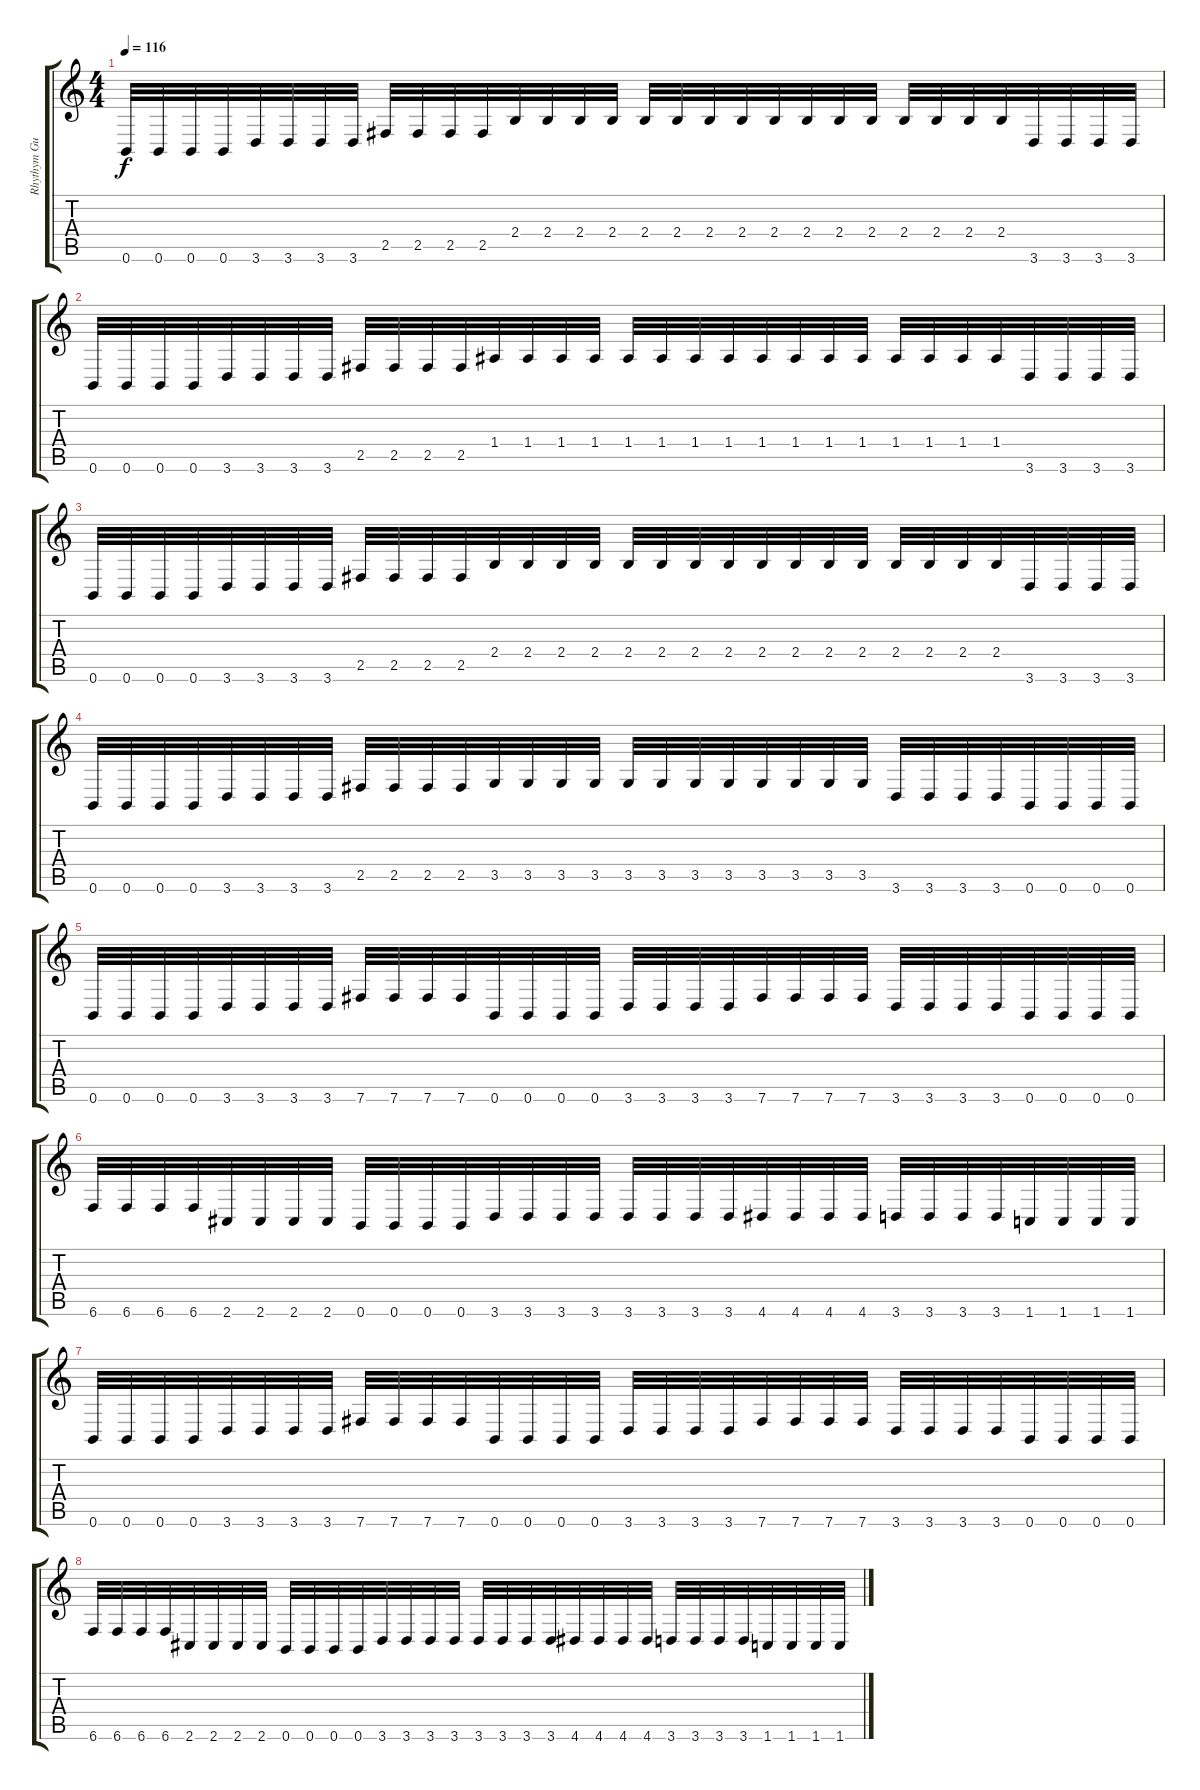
\track ("Rhythym Guitar II" "Rhythym Gu") {instrument overdrivenguitar}
\staff {score tabs}
\tuning (B3 Gb3 D3 A2 E2 B1) {hide}
\ts (4 4)
\tempo 116
\clef g2
\ks c
0.6.32{dy f} 0.6.32 0.6.32 0.6.32 3.6.32 3.6.32 3.6.32 3.6.32 2.5.32 2.5.32 2.5.32 2.5.32 2.4.32 2.4.32 2.4.32 2.4.32 2.4.32 2.4.32 2.4.32 2.4.32 2.4.32 2.4.32 2.4.32 2.4.32 2.4.32 2.4.32 2.4.32 2.4.32 3.6.32 3.6.32 3.6.32 3.6.32 |
0.6.32 0.6.32 0.6.32 0.6.32 3.6.32 3.6.32 3.6.32 3.6.32 2.5.32 2.5.32 2.5.32 2.5.32 1.4.32 1.4.32 1.4.32 1.4.32 1.4.32 1.4.32 1.4.32 1.4.32 1.4.32 1.4.32 1.4.32 1.4.32 1.4.32 1.4.32 1.4.32 1.4.32 3.6.32 3.6.32 3.6.32 3.6.32 |
0.6.32 0.6.32 0.6.32 0.6.32 3.6.32 3.6.32 3.6.32 3.6.32 2.5.32 2.5.32 2.5.32 2.5.32 2.4.32 2.4.32 2.4.32 2.4.32 2.4.32 2.4.32 2.4.32 2.4.32 2.4.32 2.4.32 2.4.32 2.4.32 2.4.32 2.4.32 2.4.32 2.4.32 3.6.32 3.6.32 3.6.32 3.6.32 |
0.6.32 0.6.32 0.6.32 0.6.32 3.6.32 3.6.32 3.6.32 3.6.32 2.5.32 2.5.32 2.5.32 2.5.32 3.5.32 3.5.32 3.5.32 3.5.32 3.5.32 3.5.32 3.5.32 3.5.32 3.5.32 3.5.32 3.5.32 3.5.32 3.6.32 3.6.32 3.6.32 3.6.32 0.6.32 0.6.32 0.6.32 0.6.32 |
0.6.32 0.6.32 0.6.32 0.6.32 3.6.32 3.6.32 3.6.32 3.6.32 7.6.32 7.6.32 7.6.32 7.6.32 0.6.32 0.6.32 0.6.32 0.6.32 3.6.32 3.6.32 3.6.32 3.6.32 7.6.32 7.6.32 7.6.32 7.6.32 3.6.32 3.6.32 3.6.32 3.6.32 0.6.32 0.6.32 0.6.32 0.6.32 |
6.6.32 6.6.32 6.6.32 6.6.32 2.6.32 2.6.32 2.6.32 2.6.32 0.6.32 0.6.32 0.6.32 0.6.32 3.6.32 3.6.32 3.6.32 3.6.32 3.6.32 3.6.32 3.6.32 3.6.32 4.6.32 4.6.32 4.6.32 4.6.32 3.6.32 3.6.32 3.6.32 3.6.32 1.6.32 1.6.32 1.6.32 1.6.32 |
0.6.32 0.6.32 0.6.32 0.6.32 3.6.32 3.6.32 3.6.32 3.6.32 7.6.32 7.6.32 7.6.32 7.6.32 0.6.32 0.6.32 0.6.32 0.6.32 3.6.32 3.6.32 3.6.32 3.6.32 7.6.32 7.6.32 7.6.32 7.6.32 3.6.32 3.6.32 3.6.32 3.6.32 0.6.32 0.6.32 0.6.32 0.6.32 |
6.6.32 6.6.32 6.6.32 6.6.32 2.6.32 2.6.32 2.6.32 2.6.32 0.6.32 0.6.32 0.6.32 0.6.32 3.6.32 3.6.32 3.6.32 3.6.32 3.6.32 3.6.32 3.6.32 3.6.32 4.6.32 4.6.32 4.6.32 4.6.32 3.6.32 3.6.32 3.6.32 3.6.32 1.6.32 1.6.32 1.6.32 1.6.32
